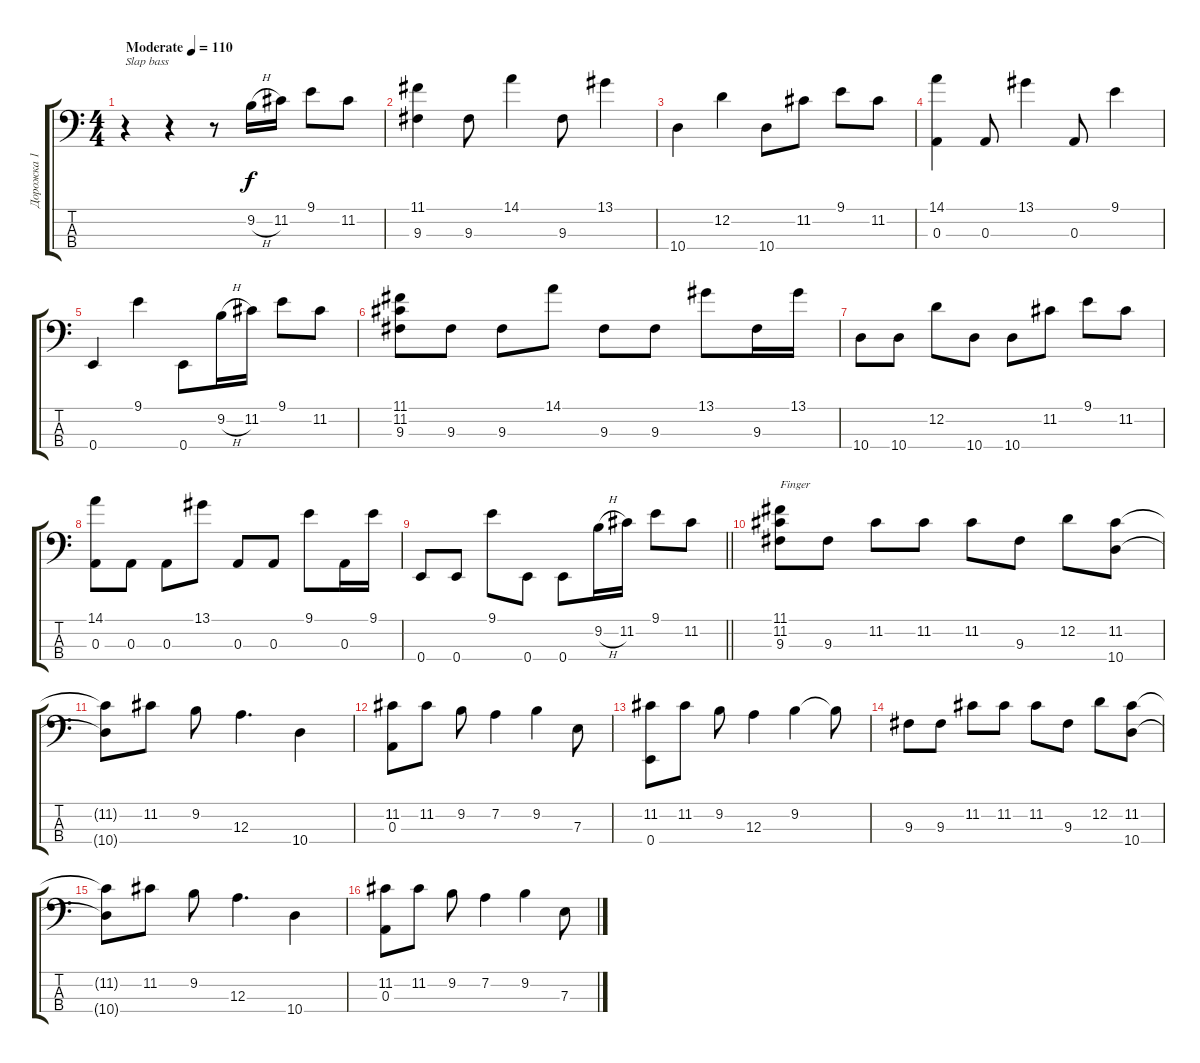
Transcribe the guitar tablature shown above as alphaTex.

\track ("Дорожка 1" "Дорожка 1") {instrument electricbassfinger}
\staff {score tabs}
\tuning (G2 D2 A1 E1) {hide}
\ts (4 4)
\tempo (110 "Moderate")
\clef f4
\ks c
r.4{txt "Slap bass" dy f instrument slapbass2} r.4 r.8 9.2{h}.16 11.2.16 9.1.8 11.2.8 |
(11.1 9.3).4 9.3.8 14.1.4 9.3.8 13.1.4 |
10.4.4 12.2.4 10.4.8 11.2.8 9.1.8 11.2.8 |
(14.1 0.3).4 0.3.8 13.1.4 0.3.8 9.1.4 |
0.4.4 9.1.4 0.4.8 9.2{h}.16 11.2.16 9.1.8 11.2.8 |
(11.1 11.2 9.3).8 9.3.8 9.3.8 14.1.8 9.3.8 9.3.8 13.1.8 9.3.16 13.1.16 |
10.4.8 10.4.8 12.2.8 10.4.8 10.4.8 11.2.8 9.1.8 11.2.8 |
(14.1 0.3).8 0.3.8 0.3.8 13.1.8 0.3.8 0.3.8 9.1.8 0.3.16 9.1.16 |
\barLineRight lightlight
0.4.8 0.4.8 9.1.8 0.4.8 0.4.8 9.2{h}.16 11.2.16 9.1.8 11.2.8 |
\section ("" "")
(11.1 11.2 9.3).8{txt "Finger" instrument electricbassfinger} 9.3.8 11.2.8 11.2.8 11.2.8 9.3.8 12.2.8 (11.2 10.4).8 |
(11.2{t} 10.4{t}).8 11.2.8 9.2.8 12.3.4{d} 10.4.4 |
(11.2 0.3).8 11.2.8 9.2.8 7.2.4 9.2.4 7.3.8 |
(11.2 0.4).8 11.2.8 9.2.8 12.3.4 9.2.4 9.2{t}.8 |
9.3.8 9.3.8 11.2.8 11.2.8 11.2.8 9.3.8 12.2.8 (11.2 10.4).8 |
(11.2{t} 10.4{t}).8 11.2.8 9.2.8 12.3.4{d} 10.4.4 |
(11.2 0.3).8 11.2.8 9.2.8 7.2.4 9.2.4 7.3.8
